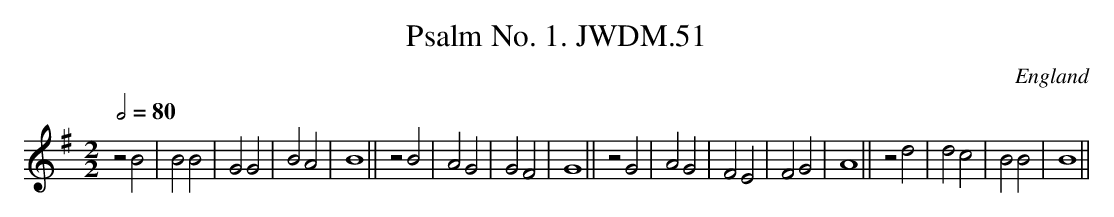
X:1
T:Psalm No. 1. JWDM.51
M:2/2
L:1/2
Q:80
O:England
K:G
zB|B B|G G|B A|B2||zB|A G|G F|G2||zG|AG|FE|FG|A2||zd|dc|BB|B2||
